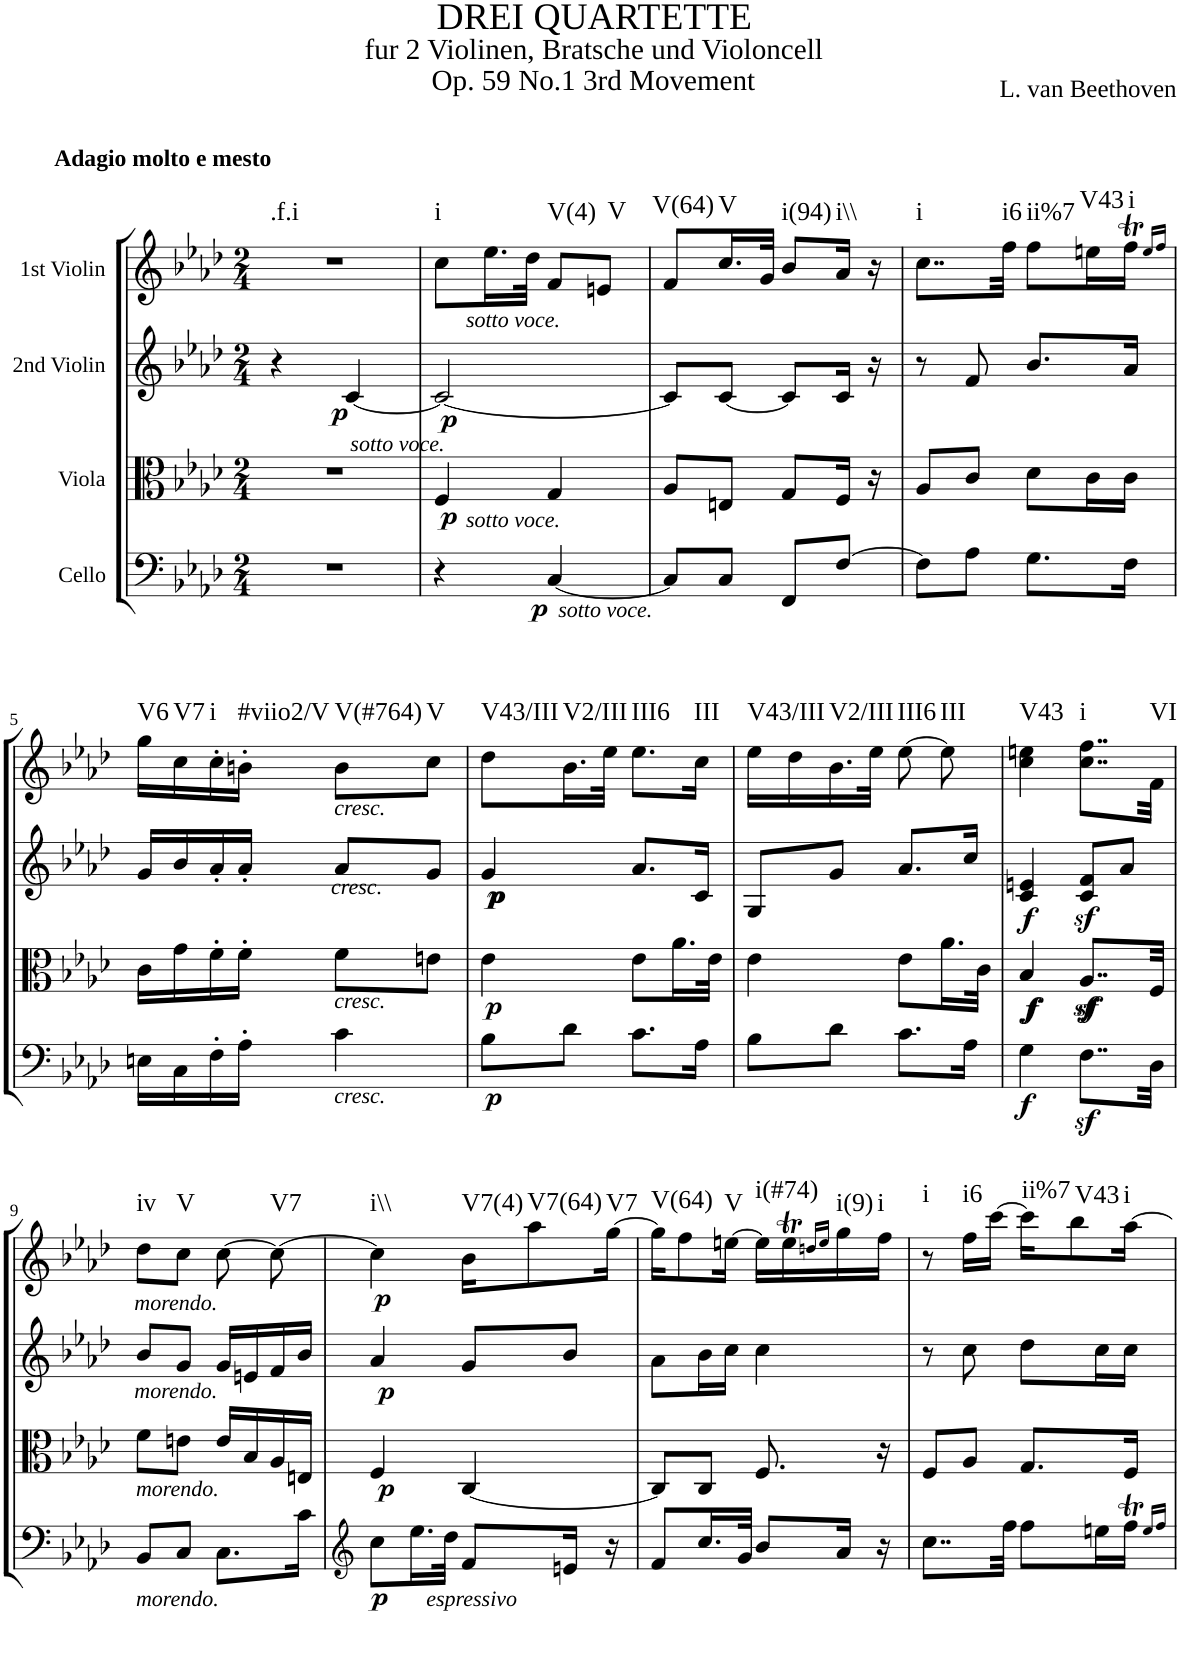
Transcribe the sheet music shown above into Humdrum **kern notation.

**kern	**dynam	**kern	**dynam	**kern	**dynam	**kern	**dynam	**harte
*part4	*part4	*part3	*part3	*part2	*part2	*part1	*part1	*part1
*staff4	*staff4	*staff3	*staff3	*staff2	*staff2	*staff1	*staff1	*
*I"Cello	*	*I"Viola	*	*I"2nd Violin	*	*I"1st Violin	*	*
*	*	*I'Vla	*	*I'Vln	*	*I'Vln	*	*
*clefF4	*	*clefC3	*	*clefG2	*	*clefG2	*	*
*k[b-e-a-d-]	*	*k[b-e-a-d-]	*	*k[b-e-a-d-]	*	*k[b-e-a-d-]	*	*
*f:	*	*f:	*	*f:	*	*f:	*	*
*M2/4	*	*M2/4	*	*M2/4	*	*M2/4	*	*
=1	=1	=1	=1	=1	=1	=1	=1	=1
!	!	!	!	!	!	!LO:TX:a:B:t=Adagio molto e mesto	!	!LO:H:kt=.f.i
2r	.	2r	.	4r	.	2r	.	N
!	!	!	!	!	!LO:DY:b	!	!	!
.	.	.	.	[4c/	p	.	.	.
!	!	!LO:TX:a:i:t=sotto voce.	!	!	!	!	!	!
=2	=2	=2	=2	=2	=2	=2	=2	=2
!	!	!	!LO:DY:b	!	!LO:DY:b	!	!	!LO:H:kt=i
4r	.	4F/	p	2c/_	p	8cc\L	.	N
.	.	.	.	.	.	16.ee-\L	.	.
.	.	.	.	.	.	32dd-\JJk	.	.
!LO:TX:a:i:t=sotto voce.	!	!	!	!	!	!	!	!
!	!LO:DY:b	!	!	!	!	!	!	!LO:H:kt=V(4)
[4C/	p	4G/	.	.	.	8f/L	.	N
!	!	!	!	!	!	!	!	!LO:H:kt=V
.	.	.	.	.	.	8en/J	.	N
!	!	!	!	!LO:TX:a:i:t=sotto voce.	!	!	!	!
!LO:TX:b:i:t=sotto voce.	!	!	!	!	!	!	!	!
=3	=3	=3	=3	=3	=3	=3	=3	=3
!	!	!	!	!	!	!	!	!LO:H:kt=V(64)
8C/L]	.	8A-/L	.	8c/L]	.	8f/L	.	N
!	!	!	!	!	!	!	!	!LO:H:kt=V
8C/J	.	8En/J	.	[8c/J	.	16.cc/L	.	N
.	.	.	.	.	.	32g/JJk	.	.
!	!	!	!	!	!	!	!	!LO:H:kt=i(94)
8FF/L	.	8G/L	.	8c/L]	.	8b-/L	.	N
!	!	!	!	!	!	!	!	!LO:H:kt=i\\
[8F/J	.	16F/Jk	.	16c/Jk	.	16a-/Jk	.	N
.	.	16r	.	16r	.	16r	.	.
=4	=4	=4	=4	=4	=4	=4	=4	=4
!	!	!	!	!	!	!	!	!LO:H:kt=i
8F\L]	.	8A-/L	.	8r	.	8..cc\L	.	N
8A-\J	.	8c/J	.	8f/	.	.	.	.
!	!	!	!	!	!	!	!	!LO:H:kt=i6
.	.	.	.	.	.	32ff\Jkk	.	N
!	!	!	!	!	!	!	!	!LO:H:kt=ii%7
8.G\L	.	8d-\L	.	8.b-/L	.	8ff\L	.	N
!	!	!	!	!	!	!	!	!LO:H:kt=V43
.	.	16c\L	.	.	.	16een\L	.	N
!	!	!	!	!	!	!	!	!LO:H:kt=i
16F\Jk	.	16c\JJ	.	16a-/Jk	.	16ffT\JJ	.	N
.	.	.	.	.	.	16qee/LL	.	.
.	.	.	.	.	.	16qff/JJ	.	.
!!LO:LB:g=z
=5	=5	=5	=5	=5	=5	=5	=5	=5
!	!	!	!	!	!	!	!	!LO:H:kt=V6
16En\LL	.	16c\LL	.	16g/LL	.	16gg\LL	.	N
!	!	!	!	!	!	!	!	!LO:H:kt=V7
16C\	.	16g\	.	16b-/	.	16cc\	.	N
!	!	!	!	!	!	!	!	!LO:H:kt=i
16F'\	.	16f'\	.	16a-'/	.	16cc'\	.	N
!	!	!	!	!	!	!	!	!LO:H:kt=#viio2/V
16A-'\JJ	.	16f'\JJ	.	16a-'/JJ	.	16bn'\JJ	.	N
!	!	!	!	!	!	!LO:TX:b:i:t=cresc.	!	!
!	!	!	!	!LO:TX:a:i:t=cresc.	!	!	!	!
!	!	!LO:TX:b:i:t=cresc.	!	!	!	!	!	!
!LO:TX:b:i:t=cresc.	!	!	!	!	!	!	!	!LO:H:kt=V(#764)
4c\	.	8f\L	.	8a-/L	.	8b\L	.	N
!	!	!	!	!	!	!	!	!LO:H:kt=V
.	.	8en\J	.	8g/J	.	8cc\J	.	N
=6	=6	=6	=6	=6	=6	=6	=6	=6
!	!LO:DY:b	!	!LO:DY:b	!	!LO:DY:b	!	!	!
!	!	!	!	!	!LO:DY:n=1:b	!	!	!LO:H:kt=V43/III
8B-\L	p	4e-\	p	4g/	p p	8dd-\L	.	N
!	!	!	!	!	!	!	!	!LO:H:kt=V2/III
8d-\J	.	.	.	.	.	16.b-\L	.	N
.	.	.	.	.	.	32ee-\JJk	.	.
!	!	!	!	!	!	!	!	!LO:H:kt=III6
8.c\L	.	8e-\L	.	8.a-/L	.	8.ee-\L	.	N
.	.	16.a-\L	.	.	.	.	.	.
!	!	!	!	!	!	!	!	!LO:H:kt=III
16A-\Jk	.	.	.	16c/Jk	.	16cc\Jk	.	N
.	.	32e-\JJk	.	.	.	.	.	.
=7	=7	=7	=7	=7	=7	=7	=7	=7
!	!	!	!	!	!	!	!	!LO:H:kt=V43/III
8B-\L	.	4e-\	.	8G/L	.	16ee-\LL	.	N
.	.	.	.	.	.	16dd-\	.	.
!	!	!	!	!	!	!	!	!LO:H:kt=V2/III
8d-\J	.	.	.	8g/J	.	16.b-\	.	N
.	.	.	.	.	.	32ee-\JJk	.	.
!	!	!	!	!	!	!	!	!LO:H:kt=III6
8.c\L	.	8e-\L	.	8.a-/L	.	[8ee-\	.	N
!	!	!	!	!	!	!	!	!LO:H:kt=III
.	.	16.a-\L	.	.	.	8ee-\]	.	N
16A-\Jk	.	.	.	16cc/Jk	.	.	.	.
.	.	32c\JJk	.	.	.	.	.	.
=8	=8	=8	=8	=8	=8	=8	=8	=8
!	!LO:DY:b	!	!LO:DY:b	!	!	!	!	!
!	!	!	!LO:DY:n=1:b	!	!LO:DY:b	!	!	!LO:H:kt=V43
4G\	f	4B-/	f f	4c/ 4en/	f	4cc\ 4een\	.	N
!	!	!	!	!	!	!	!	!LO:H:kt=i
8..Fz<\L	.	8..A-z</L	.	8c/z< 8f/z<L	.	8..cc\ 8..ff\L	.	N
.	.	.	.	8a-/J	.	.	.	.
!	!	!	!	!	!	!	!	!LO:H:kt=VI
32D-\Jkk	.	32F/Jkk	.	.	.	32f\Jkk	.	N
!!LO:LB:g=z
=9	=9	=9	=9	=9	=9	=9	=9	=9
!	!	!	!	!	!	!LO:TX:b:i:t=morendo.	!	!
!	!	!	!	!LO:TX:b:i:t=morendo.	!	!	!	!
!	!	!LO:TX:b:i:t=morendo.	!	!	!	!	!	!
!LO:TX:b:i:t=morendo.	!	!	!	!	!	!	!	!LO:H:kt=iv
8BB-/L	.	8f\L	.	8b-/L	.	8dd-\L	.	N
!	!	!	!	!	!	!	!	!LO:H:kt=V
8C/J	.	8en\J	.	8g/J	.	8cc\J	.	N
8.C\L	.	16e/LL	.	16g/LL	.	[8cc\	.	.
.	.	16B-/	.	16en/	.	.	.	.
!	!	!	!	!	!	!	!	!LO:H:kt=V7
.	.	16A-/	.	16f/	.	8cc\_	.	N
16c\Jk	.	16En/JJ	.	16b-/JJ	.	.	.	.
=10	=10	=10	=10	=10	=10	=10	=10	=10
*clefG2	*	*	*	*	*	*	*	*
!	!LO:DY:b	!	!LO:DY:b	!	!LO:DY:b	!	!LO:DY:b	!LO:H:kt=i\\
8cc\L	p	4F/	p	4a-/	p	4cc\]	p	N
16.ee-\L	.	.	.	.	.	.	.	.
!LO:TX:b:i:t=espressivo	!	!	!	!	!	!	!	!
32dd-\JJk	.	.	.	.	.	.	.	.
!	!	!	!	!	!	!	!	!LO:H:kt=V7(4)
8f/L	.	[4C/	.	8g/L	.	16b-\KL	.	N
!	!	!	!	!	!	!	!	!LO:H:kt=V7(64)
.	.	.	.	.	.	8aa-\	.	N
16en/Jk	.	.	.	8b-/J	.	.	.	.
!	!	!	!	!	!	!	!	!LO:H:kt=V7
16r	.	.	.	.	.	[16gg\Jk	.	N
=11	=11	=11	=11	=11	=11	=11	=11	=11
!	!	!	!	!	!	!	!	!LO:H:kt=V(64)
8f/L	.	8C/L]	.	8a-\L	.	16gg\KL]	.	N
.	.	.	.	.	.	8ff\	.	.
16.cc/L	.	8C/J	.	16b-\L	.	.	.	.
!	!	!	!	!	!	!	!	!LO:H:kt=V
.	.	.	.	16cc\JJ	.	[16een\Jk	.	N
32g/JJk	.	.	.	.	.	.	.	.
!	!	!	!	!	!	!	!	!LO:H:kt=i(#74)
8b-/L	.	8.F/	.	4cc\	.	16ee\LL]	.	N
.	.	.	.	.	.	16eet\	.	.
.	.	.	.	.	.	16qddn/LL	.	.
.	.	.	.	.	.	16qee/JJ	.	.
!	!	!	!	!	!	!	!	!LO:H:kt=i(9)
16a-/Jk	.	.	.	.	.	16gg\	.	N
!	!	!	!	!	!	!	!	!LO:H:kt=i
16r	.	16r	.	.	.	16ff\JJ	.	N
=12	=12	=12	=12	=12	=12	=12	=12	=12
!	!	!	!	!	!	!	!	!LO:H:kt=i
8..cc\L	.	8F/L	.	8r	.	8r	.	N
!	!	!	!	!	!	!	!	!LO:H:kt=i6
.	.	8A-/J	.	8cc\	.	16ff\LL	.	N
.	.	.	.	.	.	[16ccc\JJ	.	.
32ff\Jkk	.	.	.	.	.	.	.	.
!	!	!	!	!	!	!	!	!LO:H:kt=ii%7
8ff\L	.	8.G/L	.	8dd-\L	.	16ccc\KL]	.	N
!	!	!	!	!	!	!	!	!LO:H:kt=V43
.	.	.	.	.	.	8bb-\	.	N
16een\L	.	.	.	16cc\L	.	.	.	.
!	!	!	!	!	!	!	!	!LO:H:kt=i
16ffT\JJ	.	16F/Jk	.	16cc\JJ	.	[16aa-\Jk	.	N
16qee/LL	.	.	.	.	.	.	.	.
16qff/JJ	.	.	.	.	.	.	.	.
=	=	=	=	=	=	=	=	=
*-	*-	*-	*-	*-	*-	*-	*-	*-
